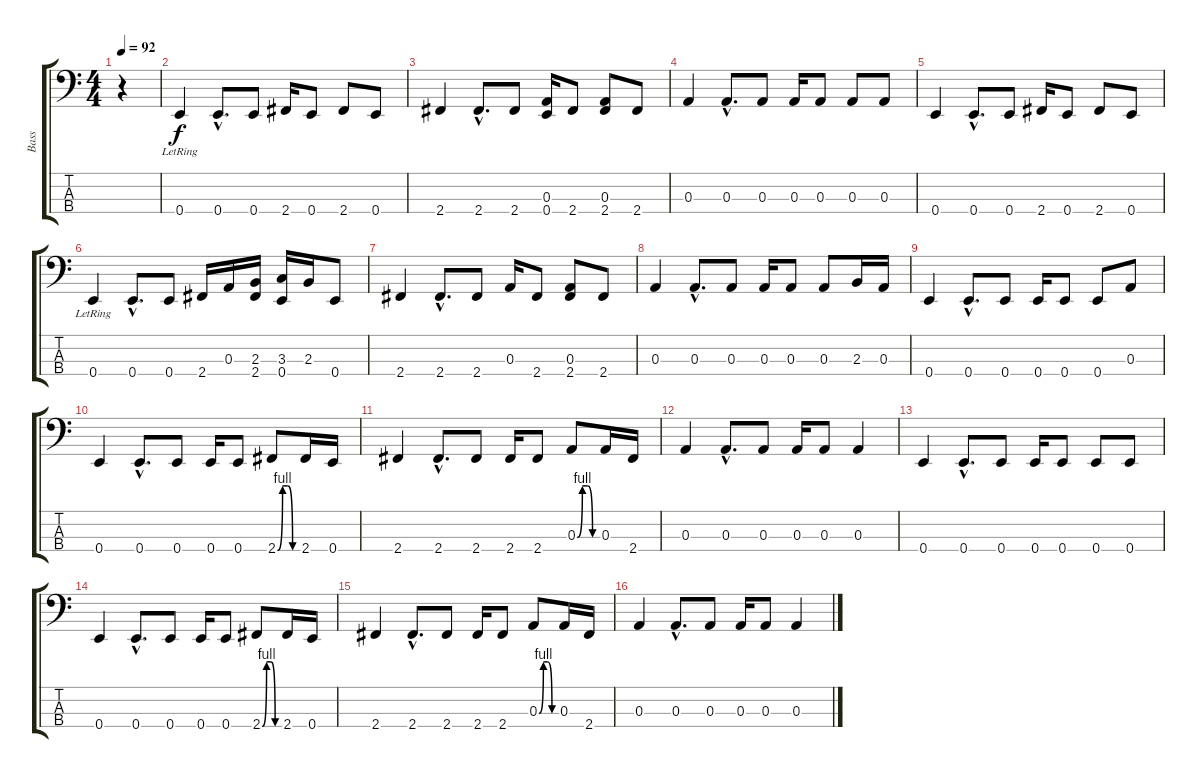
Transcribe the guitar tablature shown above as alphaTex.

\track ("Bass" "Bass") {instrument electricbassfinger}
\staff {score tabs}
\tuning (G2 D2 A1 E1) {hide}
\ts (4 4)
\tempo 92
\clef f4
\ks c
r.4{dy f instrument electricbassfinger} |
0.4{lr}.4 0.4{hac}.8{d} 0.4.8 2.4.16 0.4.8 2.4.8 0.4.8 |
2.4.4 2.4{hac}.8{d} 2.4.8 (0.3 0.4).16 2.4.8 (0.3 2.4).8 2.4.8 |
0.3.4 0.3{hac}.8{d} 0.3.8 0.3.16 0.3.8 0.3.8 0.3.8 |
0.4.4 0.4{hac}.8{d} 0.4.8 2.4.16 0.4.8 2.4.8 0.4.8 |
0.4{lr}.4 0.4{hac}.8{d} 0.4.8 2.4.16 0.3.16 (2.3 2.4).16 (3.3 0.4).16 2.3.16 0.4.8 |
2.4.4 2.4{hac}.8{d} 2.4.8 0.3.16 2.4.8 (0.3 2.4).8 2.4.8 |
0.3.4 0.3{hac}.8{d} 0.3.8 0.3.16 0.3.8 0.3.8 2.3.16 0.3.16 |
0.4.4 0.4{hac}.8{d} 0.4.8 0.4.16 0.4.8 0.4.8 0.3.8 |
0.4.4 0.4{hac}.8{d} 0.4.8 0.4.16 0.4.8 2.4{be (custom 0 0 15 4 30 4 45 0 60 0)}.8 2.4.16 0.4.16 |
2.4.4 2.4{hac}.8{d} 2.4.8 2.4.16 2.4.8 0.3{be (custom 0 0 15 4 30 4 45 0 60 0)}.8 0.3.16 2.4.16 |
0.3.4 0.3{hac}.8{d} 0.3.8 0.3.16 0.3.8 0.3.4 |
0.4.4 0.4{hac}.8{d} 0.4.8 0.4.16 0.4.8 0.4.8 0.4.8 |
0.4.4 0.4{hac}.8{d} 0.4.8 0.4.16 0.4.8 2.4{be (custom 0 0 15 4 30 4 45 0 60 0)}.8 2.4.16 0.4.16 |
2.4.4 2.4{hac}.8{d} 2.4.8 2.4.16 2.4.8 0.3{be (custom 0 0 15 4 30 4 45 0 60 0)}.8 0.3.16 2.4.16 |
0.3.4 0.3{hac}.8{d} 0.3.8 0.3.16 0.3.8 0.3.4
